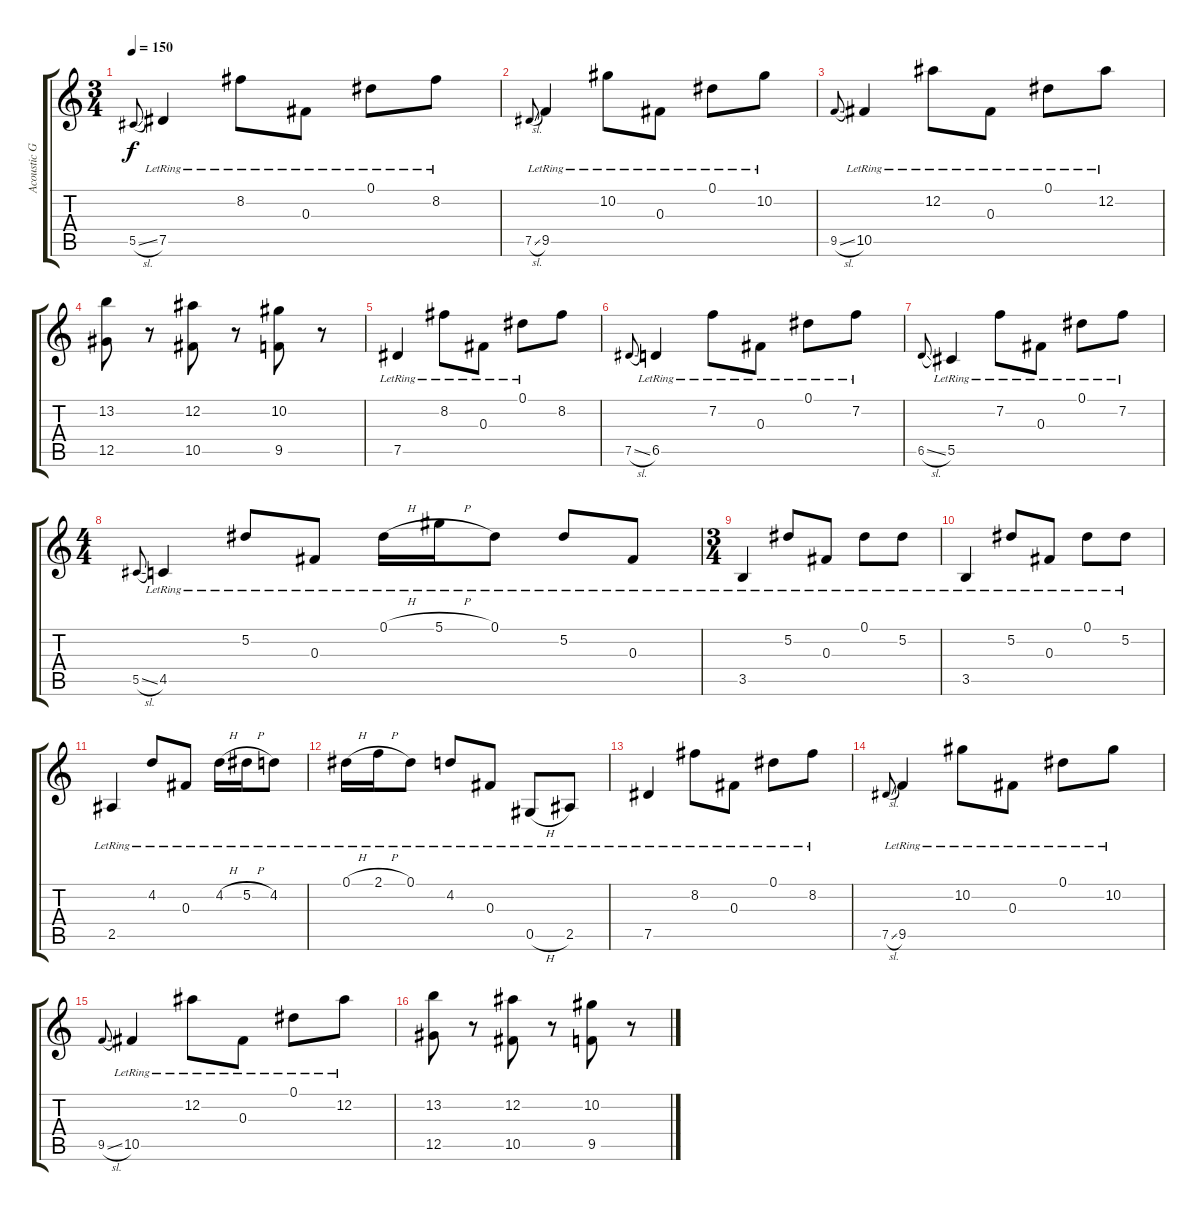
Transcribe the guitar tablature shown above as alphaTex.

\track ("Acoustic Guitar" "Acoustic G") {instrument acousticguitarsteel}
\staff {score tabs}
\tuning (Eb4 Bb3 Gb3 Db3 Ab2 Eb2) {hide}
\ts (3 4)
\tempo 150
\clef g2
\ks c
5.5{sl}.8{gr onbeat dy f} 7.5{lr}.4 8.2{lr}.8 0.3{lr}.8 0.1{lr}.8 8.2{lr}.8 |
7.5{sl}.8{gr onbeat} 9.5{lr}.4 10.2{lr}.8 0.3{lr}.8 0.1{lr}.8 10.2{lr}.8 |
9.5{sl}.8{gr onbeat} 10.5{lr}.4 12.2{lr}.8 0.3{lr}.8 0.1{lr}.8 12.2{lr}.8 |
(13.2 12.5).8 r.8 (12.2 10.5).8 r.8 (10.2 9.5).8 r.8 |
7.5{lr}.4 8.2{lr}.8 0.3{lr}.8 0.1{lr}.8 8.2.8 |
7.5{sl}.8{gr onbeat} 6.5{lr}.4 7.2{lr}.8 0.3{lr}.8 0.1{lr}.8 7.2{lr}.8 |
6.5{sl}.8{gr onbeat} 5.5{lr}.4 7.2{lr}.8 0.3{lr}.8 0.1{lr}.8 7.2{lr}.8 |
\ts (4 4)
5.5{sl}.8{gr onbeat} 4.5{lr}.4 5.2{lr}.8 0.3{lr}.8 0.1{h lr}.16 5.1{h lr}.16 0.1{lr}.8 5.2{lr}.8 0.3{lr}.8 |
\ts (3 4)
3.5{lr}.4 5.2{lr}.8 0.3{lr}.8 0.1{lr}.8 5.2{lr}.8 |
3.5{lr}.4 5.2{lr}.8 0.3{lr}.8 0.1{lr}.8 5.2{lr}.8 |
2.5{lr}.4 4.2{lr}.8 0.3{lr}.8 4.2{h lr}.16 5.2{h lr}.16 4.2{lr}.8 |
0.1{h lr}.16 2.1{h lr}.16 0.1{lr}.8 4.2{lr}.8 0.3{lr}.8 0.5{h lr}.8 2.5{lr}.8 |
7.5{lr}.4 8.2{lr}.8 0.3{lr}.8 0.1{lr}.8 8.2{lr}.8 |
7.5{sl}.8{gr onbeat} 9.5{lr}.4 10.2{lr}.8 0.3{lr}.8 0.1{lr}.8 10.2{lr}.8 |
9.5{sl}.8{gr onbeat} 10.5{lr}.4 12.2{lr}.8 0.3{lr}.8 0.1{lr}.8 12.2{lr}.8 |
(13.2 12.5).8 r.8 (12.2 10.5).8 r.8 (10.2 9.5).8 r.8
